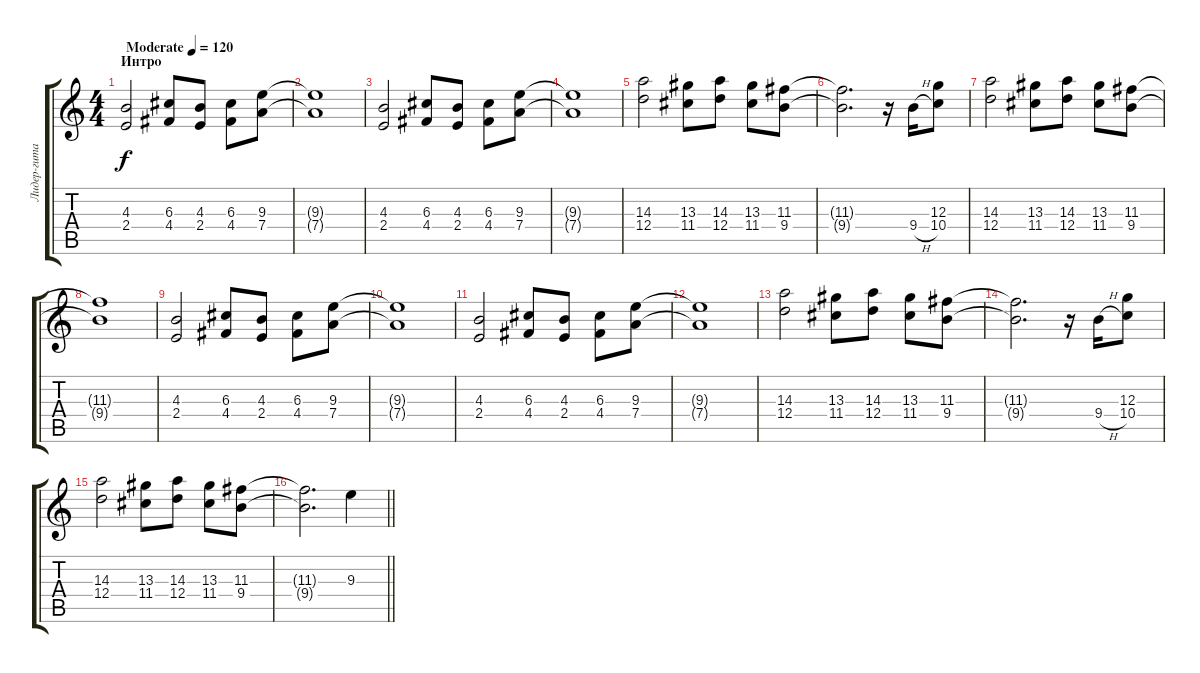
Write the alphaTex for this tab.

\track ("Лидер-гитара 2" "Лидер-гита") {instrument overdrivenguitar}
\staff {score tabs}
\tuning (E4 B3 G3 D3 A2 E2) {hide}
\ts (4 4)
\section ("" "Интро")
\tempo (120 "Moderate")
\clef g2
\ks c
(4.3 2.4).2{dy f instrument overdrivenguitar} (6.3 4.4).8 (4.3 2.4).8 (6.3 4.4).8 (9.3 7.4).8 |
(9.3{t} 7.4{t}).1 |
(4.3 2.4).2 (6.3 4.4).8 (4.3 2.4).8 (6.3 4.4).8 (9.3 7.4).8 |
(9.3{t} 7.4{t}).1 |
(14.3 12.4).2 (13.3 11.4).8 (14.3 12.4).8 (13.3 11.4).8 (11.3 9.4).8 |
(11.3{t} 9.4{t}).2{d} r.16 9.4{h}.16 (12.3 10.4).8 |
(14.3 12.4).2 (13.3 11.4).8 (14.3 12.4).8 (13.3 11.4).8 (11.3 9.4).8 |
(11.3{t} 9.4{t}).1 |
(4.3 2.4).2 (6.3 4.4).8 (4.3 2.4).8 (6.3 4.4).8 (9.3 7.4).8 |
(9.3{t} 7.4{t}).1 |
(4.3 2.4).2 (6.3 4.4).8 (4.3 2.4).8 (6.3 4.4).8 (9.3 7.4).8 |
(9.3{t} 7.4{t}).1 |
(14.3 12.4).2 (13.3 11.4).8 (14.3 12.4).8 (13.3 11.4).8 (11.3 9.4).8 |
(11.3{t} 9.4{t}).2{d} r.16 9.4{h}.16 (12.3 10.4).8 |
(14.3 12.4).2 (13.3 11.4).8 (14.3 12.4).8 (13.3 11.4).8 (11.3 9.4).8 |
\barLineRight lightlight
(11.3{t} 9.4{t}).2{d} 9.3.4
